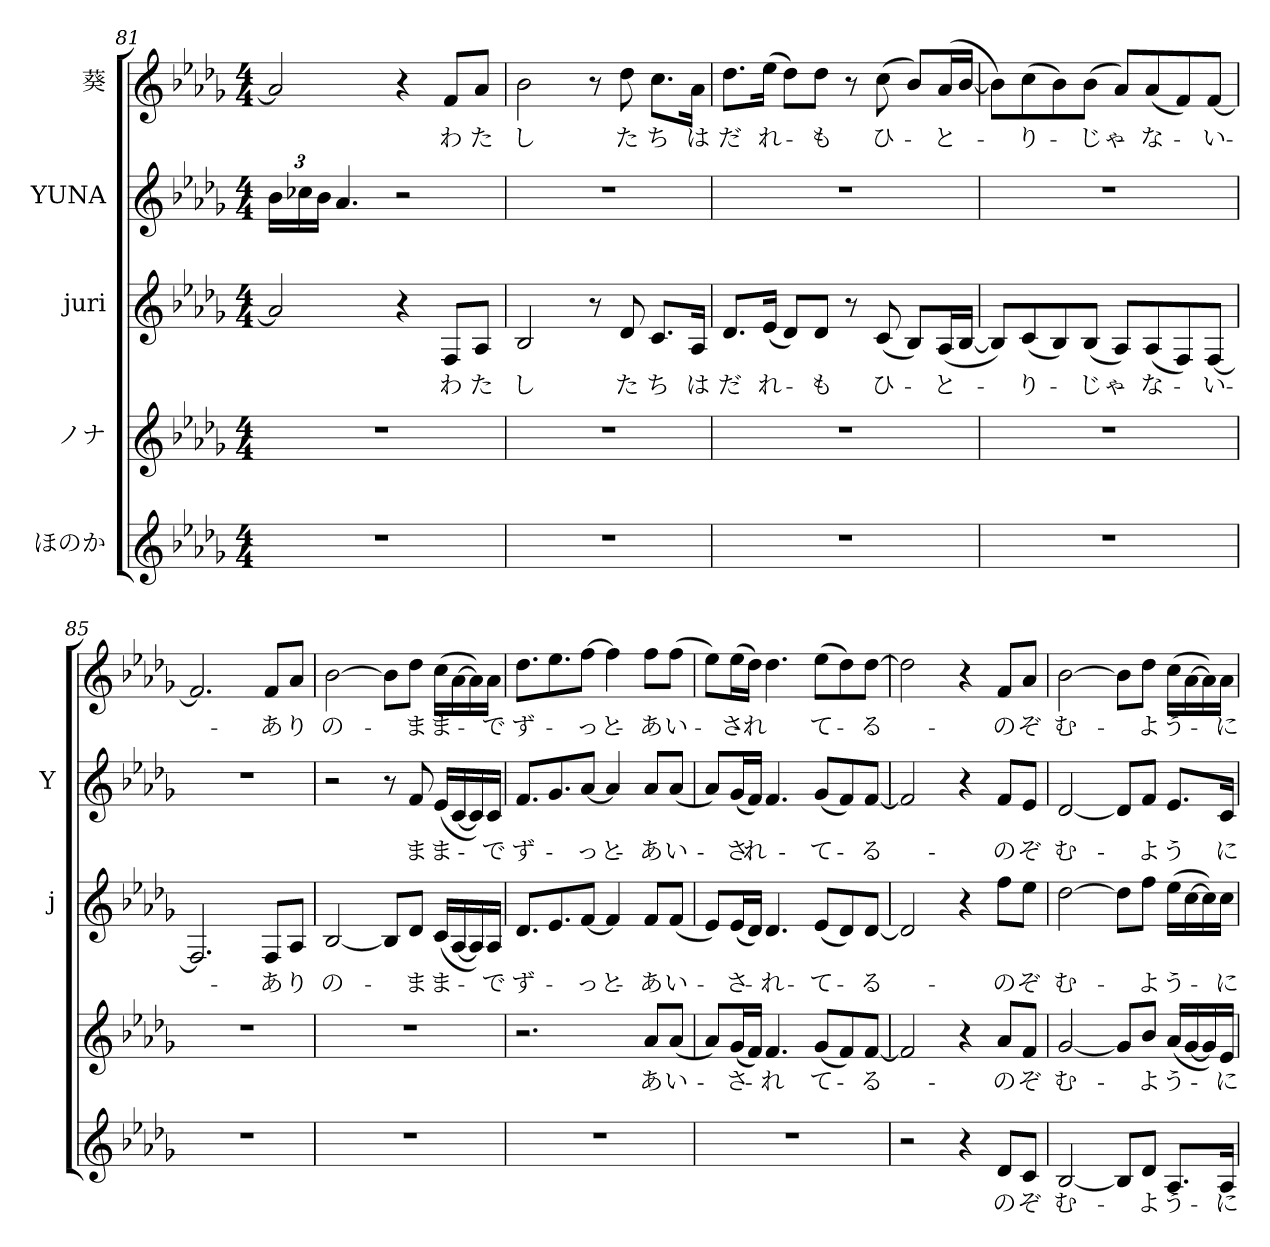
**kern	**text	**kern	**text	**kern	**text	**kern	**text	**kern	**text
*part5	*part5	*part4	*part4	*part3	*part3	*part2	*part2	*part1	*part1
*staff5	*staff5	*staff4	*staff4	*staff3	*staff3	*staff2	*staff2	*staff1	*staff1
*I"ほのか	*	*I"ノナ	*	*I"juri	*	*I"YUNA	*	*I"葵	*
*	*	*	*	*I'j	*	*I'Y	*	*	*
*clefG2	*	*clefG2	*	*clefG2	*	*clefG2	*	*clefG2	*
*k[b-e-a-d-g-]	*	*k[b-e-a-d-g-]	*	*k[b-e-a-d-g-]	*	*k[b-e-a-d-g-]	*	*k[b-e-a-d-g-]	*
*M4/4	*	*M4/4	*	*M4/4	*	*M4/4	*	*M4/4	*
*	*	*	*	*	*	*Xbrackettup	*	*	*
=81	=81	=81	=81	=81	=81	=81	=81	=81	=81
1r	.	1r	.	2a-/]	.	24b-\LL	.	2a-/]	.
.	.	.	.	.	.	24cc-X\	.	.	.
.	.	.	.	.	.	24b-\JJ	.	.	.
.	.	.	.	.	.	4.a-/	.	.	.
.	.	.	.	4r	.	2r	.	4r	.
!	!	!	!	!	!LO:LY:b	!	!	!	!LO:LY:b
.	.	.	.	8F/L	-わ	.	.	8f/L	-わ
!	!	!	!	!	!LO:LY:b	!	!	!	!LO:LY:b
.	.	.	.	8A-/J	た	.	.	8a-/J	た
=82	=82	=82	=82	=82	=82	=82	=82	=82	=82
!	!	!	!	!	!LO:LY:b	!	!	!	!LO:LY:b
1r	.	1r	.	2B-/	し	1r	.	2b-\	し
.	.	.	.	8r	.	.	.	8r	.
!	!	!	!	!	!LO:LY:b	!	!	!	!LO:LY:b
.	.	.	.	8d-/	た	.	.	8dd-\	た
!	!	!	!	!	!LO:LY:b	!	!	!	!LO:LY:b
.	.	.	.	8.c/L	ち	.	.	8.cc\L	ち
!	!	!	!	!	!LO:LY:b	!	!	!	!LO:LY:b
.	.	.	.	16A-/Jk	は	.	.	16a-\Jk	は
!!LO:PB:g=z
=83	=83	=83	=83	=83	=83	=83	=83	=83	=83
!	!	!	!	!	!LO:LY:b	!	!	!	!LO:LY:b
1r	.	1r	.	8.d-/L	だ	1r	.	8.dd-\L	だ
!	!	!	!	!	!LO:LY:b	!	!	!	!LO:LY:b
.	.	.	.	(<16e-/Jk	れ-	.	.	(>16ee-\Jk	れ-
.	.	.	.	8d-/L)	.	.	.	8dd-\L)	.
!	!	!	!	!	!LO:LY:b	!	!	!	!LO:LY:b
.	.	.	.	8d-/J	-も	.	.	8dd-\J	-も
.	.	.	.	8r	.	.	.	8r	.
!	!	!	!	!	!LO:LY:b	!	!	!	!LO:LY:b
.	.	.	.	(<8c/	ひ-	.	.	(>8cc\	ひ-
.	.	.	.	8B-/L)	.	.	.	8b-/L)	.
!	!	!	!	!	!LO:LY:b	!	!	!	!LO:LY:b
.	.	.	.	(<16A-/L	-と-	.	.	(<16a-/L	-と-
.	.	.	.	[16B-/JJ	.	.	.	[16b-/JJ	.
=84	=84	=84	=84	=84	=84	=84	=84	=84	=84
1r	.	1r	.	8B-/L])	.	1r	.	8b-\L])	.
!	!	!	!	!	!LO:LY:b	!	!	!	!LO:LY:b
.	.	.	.	(<8c/	-り-	.	.	(>8cc\	-り-
.	.	.	.	8B-/)	.	.	.	8b-\)	.
!	!	!	!	!	!LO:LY:b	!	!	!	!LO:LY:b
.	.	.	.	(<8B-/J	-じゃ-	.	.	(>8b-\J	-じゃ-
.	.	.	.	8A-/L)	.	.	.	8a-/L)	.
!	!	!	!	!	!LO:LY:b	!	!	!	!LO:LY:b
.	.	.	.	(<8A-/	-な-	.	.	(<8a-/	-な-
.	.	.	.	8F/)	.	.	.	8f/)	.
!	!	!	!	!	!LO:LY:b	!	!	!	!LO:LY:b
.	.	.	.	[8F/J	-い-	.	.	[8f/J	-い-
=85	=85	=85	=85	=85	=85	=85	=85	=85	=85
1r	.	1r	.	2.F/]	.	1r	.	2.f/]	.
!	!	!	!	!	!LO:LY:b	!	!	!	!LO:LY:b
.	.	.	.	8F/L	-あ	.	.	8f/L	-あ
!	!	!	!	!	!LO:LY:b	!	!	!	!LO:LY:b
.	.	.	.	8A-/J	り	.	.	8a-/J	り
=86	=86	=86	=86	=86	=86	=86	=86	=86	=86
!	!	!	!	!	!LO:LY:b	!	!	!	!LO:LY:b
1r	.	1r	.	[2B-/	の-	2r	.	[2b-\	の-
.	.	.	.	8B-/L]	.	8r	.	8b-\L]	.
!	!	!	!	!	!LO:LY:b	!	!LO:LY:b	!	!LO:LY:b
.	.	.	.	8d-/J	-ま	8f/	-ま	8dd-\J	-ま
!	!	!	!	!	!LO:LY:b	!	!LO:LY:b	!	!LO:LY:b
.	.	.	.	(<16c/LL	ま-	(<16e-/LL	ま-	(>16cc\LL	ま-
.	.	.	.	[16A-/	.	[16c/	.	[16a-\	.
.	.	.	.	16A-/])	.	16c/])	.	16a-\])	.
!	!	!	!	!	!LO:LY:b	!	!LO:LY:b	!	!LO:LY:b
.	.	.	.	16A-/JJ	-で	16c/JJ	-で	16a-\JJ	-で
!!LO:LB:g=z
=87	=87	=87	=87	=87	=87	=87	=87	=87	=87
!	!	!	!	!	!LO:LY:b	!	!LO:LY:b	!	!LO:LY:b
1r	.	2.r	.	8.d-/L	ず-	8.f/L	ず-	8.dd-\L	ず-
.	.	.	.	8.e-/	.	8.g-/	.	8.ee-\	.
!	!	!	!	!	!LO:LY:b	!	!LO:LY:b	!	!LO:LY:b
.	.	.	.	[8f/J	-っと-	[8a-/J	-っと-	[8ff\J	-っと-
.	.	.	.	4f/]	.	4a-/]	.	4ff\]	.
!	!	!	!LO:LY:b	!	!LO:LY:b	!	!LO:LY:b	!	!LO:LY:b
.	.	8a-/L	-あ	8f/L	-あ	8a-/L	-あ	8ff\L	-あ
!	!	!	!LO:LY:b	!	!LO:LY:b	!	!LO:LY:b	!	!LO:LY:b
.	.	(<8a-/J	い-	(<8f/J	い-	(<8a-/J	い-	(>8ff\J	い-
=88	=88	=88	=88	=88	=88	=88	=88	=88	=88
1r	.	8a-/L)	.	8e-/L)	.	8a-/L)	.	8ee-\L)	.
!	!	!	!LO:LY:b	!	!LO:LY:b	!	!LO:LY:b	!	!LO:LY:b
.	.	(<16g-/L	-さ-	(<16e-/L	-さ-	(<16g-/L	-さ	(>16ee-\L	-さ-
!	!	!	!	!	!	!	!LO:LY:b	!	!LO:LY:b
.	.	16f/JJ)	.	16d-/JJ)	.	16f/JJ)	れ-	16dd-\JJ)	-れ
!	!	!	!LO:LY:b	!	!LO:LY:b	!	!	!	!
.	.	4.f/	-れ	4.d-/	-れ-	4.f/	.	4.dd-\	.
!	!	!	!LO:LY:b	!	!LO:LY:b	!	!LO:LY:b	!	!LO:LY:b
.	.	(<8g-/L	て-	(<8e-/L	-て-	(<8g-/L	-て-	(>8ee-\L	て-
.	.	8f/)	.	8d-/)	.	8f/)	.	8dd-\)	.
!	!	!	!LO:LY:b	!	!LO:LY:b	!	!LO:LY:b	!	!LO:LY:b
.	.	[8f/J	-る-	[8d-/J	-る-	[8f/J	-る-	[8dd-\J	-る-
=89	=89	=89	=89	=89	=89	=89	=89	=89	=89
2r	.	2f/]	.	2d-/]	.	2f/]	.	2dd-\]	.
4r	.	4r	.	4r	.	4r	.	4r	.
!	!LO:LY:b	!	!LO:LY:b	!	!LO:LY:b	!	!LO:LY:b	!	!LO:LY:b
8d-/L	-の	8a-/L	-の	8ff\L	-のぞ	8f/L	-の	8f/L	-の
!	!LO:LY:b	!	!LO:LY:b	!	!	!	!LO:LY:b	!	!LO:LY:b
8c/J	ぞ	8f/J	ぞ	8ee-\J	.	8e-/J	ぞ	8a-/J	ぞ
=90	=90	=90	=90	=90	=90	=90	=90	=90	=90
!	!LO:LY:b	!	!LO:LY:b	!	!LO:LY:b	!	!LO:LY:b	!	!LO:LY:b
[2B-/	む-	[2g-/	む-	[2dd-\	む-	[2d-/	む-	[2b-\	む-
8B-/L]	.	8g-/L]	.	8dd-\L]	.	8d-/L]	.	8b-\L]	.
!	!LO:LY:b	!	!LO:LY:b	!	!LO:LY:b	!	!LO:LY:b	!	!LO:LY:b
8d-/J	-よ	8b-/J	-よ	8ff\J	-よ	8f/J	-よ	8dd-\J	-よ
!	!LO:LY:b	!	!LO:LY:b	!	!LO:LY:b	!	!LO:LY:b	!	!LO:LY:b
8.A-/L	う-	(<16a-/LL	う-	(>16ee-\LL	う-	8.e-/L	う	(>16cc\LL	う-
.	.	[16g-/	.	[16cc\	.	.	.	[16a-\	.
.	.	16g-/])	.	16cc\])	.	.	.	16a-\])	.
!	!LO:LY:b	!	!LO:LY:b	!	!LO:LY:b	!	!LO:LY:b	!	!LO:LY:b
16A-/Jk	-に	16e-/JJ	-に	16cc\JJ	-に	16c/Jk	に	16a-\JJ	-に
=	=	=	=	=	=	=	=	=	=
*-	*-	*-	*-	*-	*-	*-	*-	*-	*-
